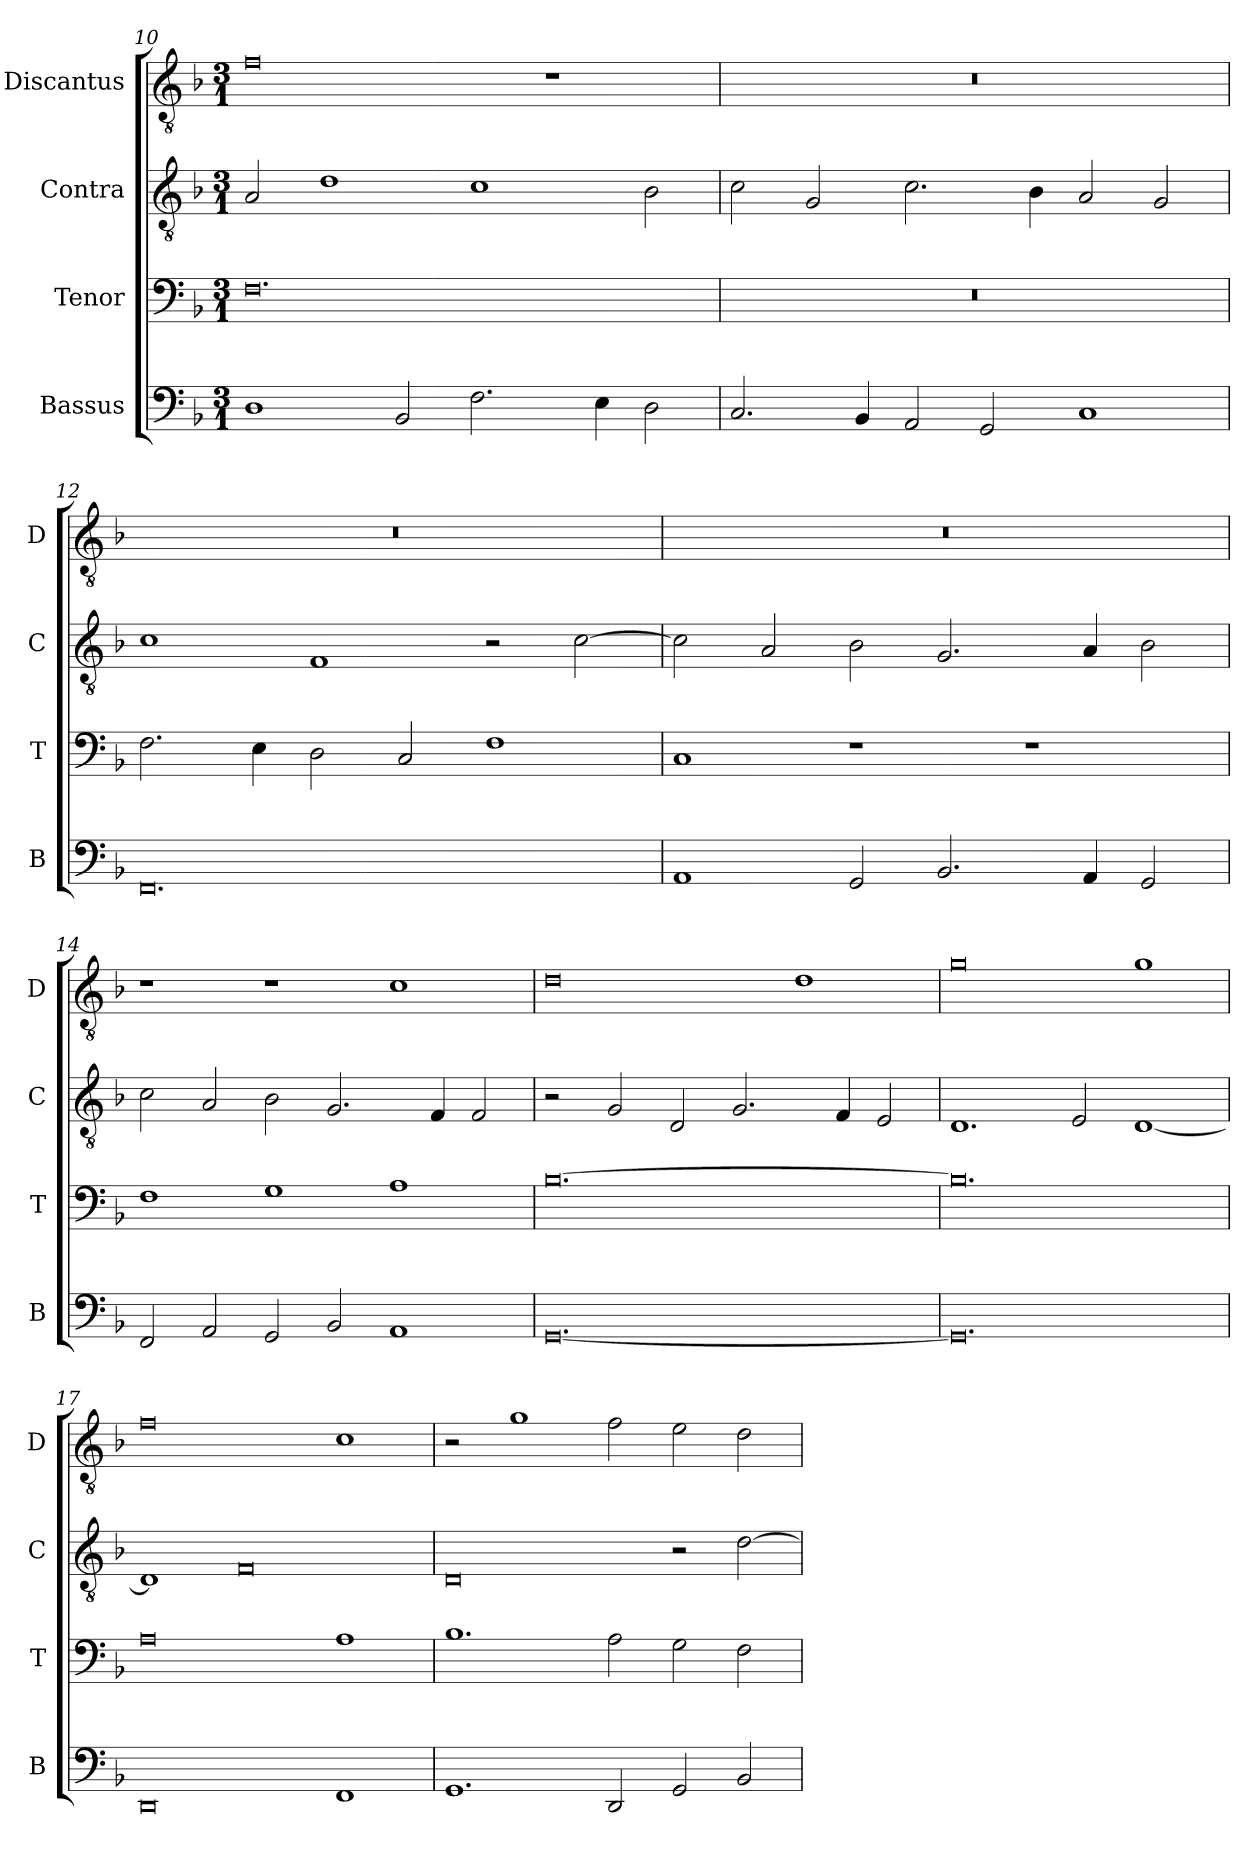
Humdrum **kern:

**kern	**kern	**kern	**kern
*part4	*part3	*part2	*part1
*staff4	*staff3	*staff2	*staff1
*I"Bassus	*I"Tenor	*I"Contra	*I"Discantus
*I'B	*I'T	*I'C	*I'D
*clefF4	*clefF4	*clefGv2	*clefGv2
*k[b-]	*k[b-]	*k[b-]	*k[b-]
*M3/1	*M3/1	*M3/1	*M3/1
=10	=10	=10	=10
1D	0.F	2A/	0f
.	.	1d	.
2BB-/	.	.	.
2.F\	.	1c	.
.	.	.	1r
4E\	.	.	.
2D\	.	2B-\	.
=11	=11	=11	=11
2.C/	0.r	2c\	0.r
.	.	2G/	.
4BB-/	.	.	.
2AA/	.	2.c\	.
2GG/	.	.	.
.	.	4B-\	.
1C	.	2A/	.
.	.	2G/	.
=12	=12	=12	=12
0.FF	2.F\	1c	0.r
.	4E\	.	.
.	2D\	1F	.
.	2C/	.	.
.	1F	2r	.
.	.	[2c\	.
=13	=13	=13	=13
1AA	1C	2c\]	0.r
.	.	2A/	.
2GG/	1r	2B-\	.
2.BB-/	.	2.G/	.
.	1r	.	.
4AA/	.	4A/	.
2GG/	.	2B-\	.
=14	=14	=14	=14
2FF/	1F	2c\	1r
2AA/	.	2A/	.
2GG/	1G	2B-\	1r
2BB-/	.	2.G/	.
1AA	1A	.	1c
.	.	4F/	.
.	.	2F/	.
=15	=15	=15	=15
[0.GG	[0.B-	2r	0d
.	.	2G/	.
.	.	2D/	.
.	.	2.G/	.
.	.	.	1d
.	.	4F/	.
.	.	2E/	.
=16	=16	=16	=16
0.GG]	0.B-]	1.D	0g
.	.	2E/	.
.	.	[1D	1g
=17	=17	=17	=17
0DD	0A	1D]	0f
.	.	0F	.
1FF	1A	.	1c
=18	=18	=18	=18
1.GG	1.B-	0D	2r
.	.	.	1g
2DD/	2A\	.	2f\
2GG/	2G\	2r	2e\
2BB-/	2F\	[2d\	2d\
=	=	=	=
*-	*-	*-	*-
